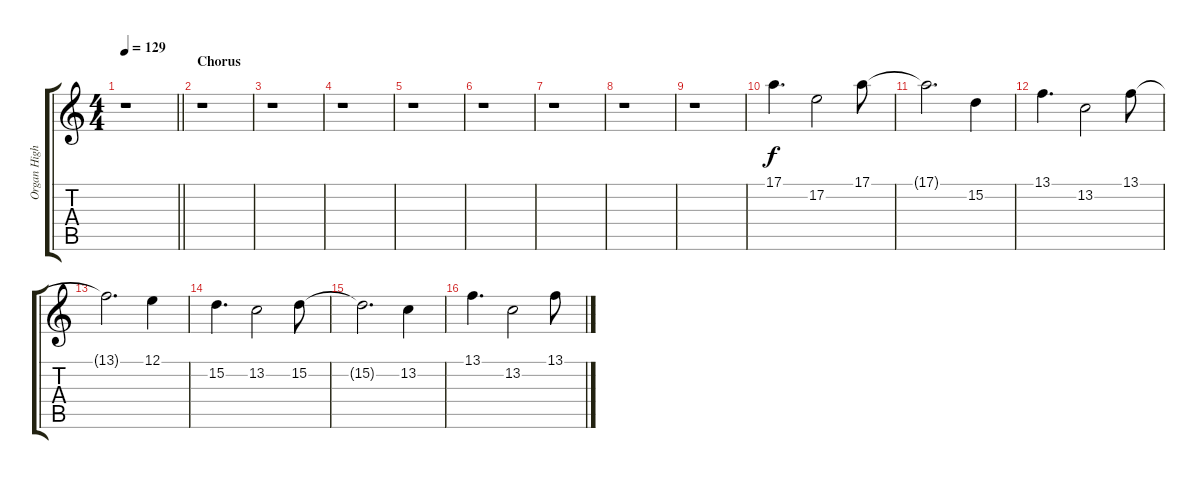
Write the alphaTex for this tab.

\track ("Organ Higher Notes" "Organ High") {instrument pad6metallic}
\staff {score tabs}
\tuning (E4 B3 G3 D3 A2 E2) {hide}
\ts (4 4)
\tempo 129
\clef g2
\barLineRight lightlight
\ks c
r.1{dy f} |
\section ("" "Chorus")
r.1 |
r.1 |
r.1 |
r.1 |
r.1 |
r.1 |
r.1 |
r.1 |
17.1.4{d} 17.2.2 17.1.8 |
17.1{t}.2{d} 15.2.4 |
13.1.4{d} 13.2.2 13.1.8 |
13.1{t}.2{d} 12.1.4 |
15.2.4{d} 13.2.2 15.2.8 |
15.2{t}.2{d} 13.2.4 |
13.1.4{d} 13.2.2 13.1.8
